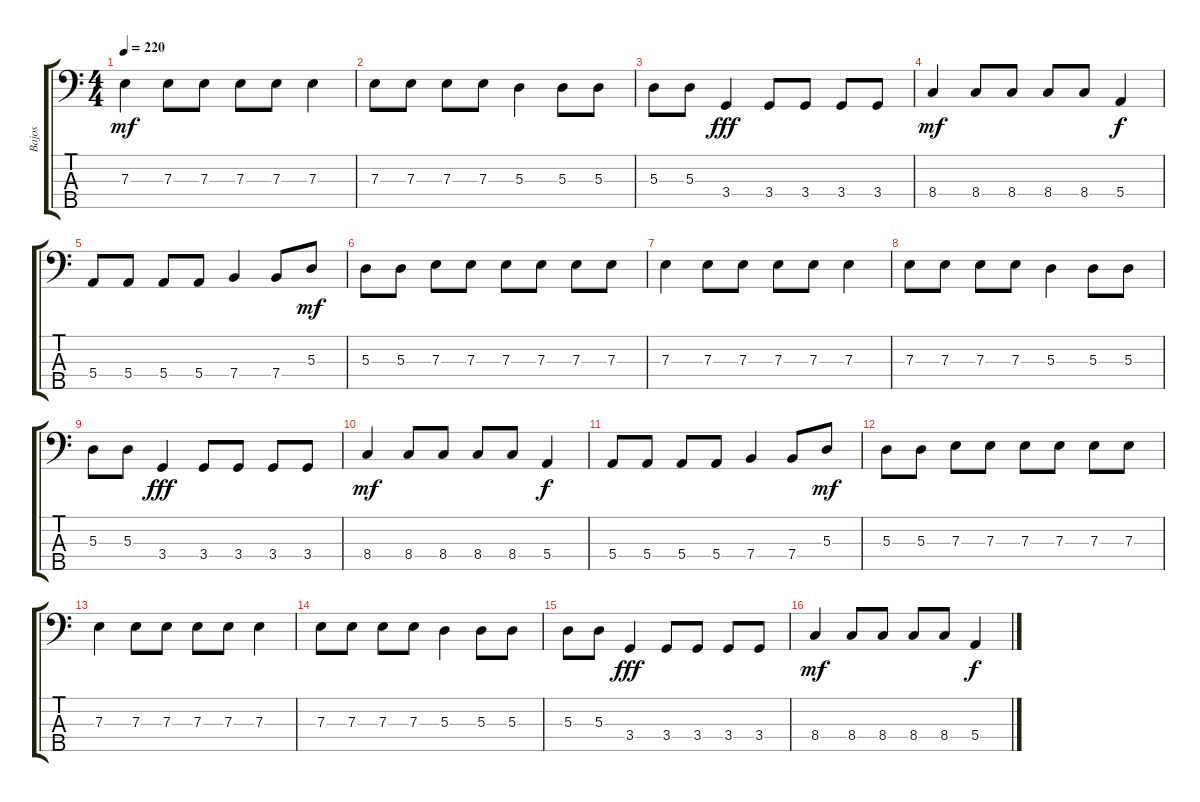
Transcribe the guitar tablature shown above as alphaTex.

\track ("Bajos" "Bajos") {instrument electricbassfinger}
\staff {score tabs}
\tuning (G2 D2 A1 E1 B0) {hide}
\ts (4 4)
\tempo 220
\clef f4
\ks c
7.3.4{dy mf} 7.3.8 7.3.8 7.3.8 7.3.8 7.3.4 |
7.3.8 7.3.8 7.3.8 7.3.8 5.3.4 5.3.8 5.3.8 |
5.3.8 5.3.8 3.4.4{dy fff} 3.4.8 3.4.8 3.4.8 3.4.8 |
8.4.4{dy mf} 8.4.8 8.4.8 8.4.8 8.4.8 5.4.4{dy f} |
5.4.8 5.4.8 5.4.8 5.4.8 7.4.4 7.4.8 5.3.8{dy mf} |
5.3.8 5.3.8 7.3.8 7.3.8 7.3.8 7.3.8 7.3.8 7.3.8 |
7.3.4 7.3.8 7.3.8 7.3.8 7.3.8 7.3.4 |
7.3.8 7.3.8 7.3.8 7.3.8 5.3.4 5.3.8 5.3.8 |
5.3.8 5.3.8 3.4.4{dy fff} 3.4.8 3.4.8 3.4.8 3.4.8 |
8.4.4{dy mf} 8.4.8 8.4.8 8.4.8 8.4.8 5.4.4{dy f} |
5.4.8 5.4.8 5.4.8 5.4.8 7.4.4 7.4.8 5.3.8{dy mf} |
5.3.8 5.3.8 7.3.8 7.3.8 7.3.8 7.3.8 7.3.8 7.3.8 |
7.3.4 7.3.8 7.3.8 7.3.8 7.3.8 7.3.4 |
7.3.8 7.3.8 7.3.8 7.3.8 5.3.4 5.3.8 5.3.8 |
5.3.8 5.3.8 3.4.4{dy fff} 3.4.8 3.4.8 3.4.8 3.4.8 |
8.4.4{dy mf} 8.4.8 8.4.8 8.4.8 8.4.8 5.4.4{dy f}
